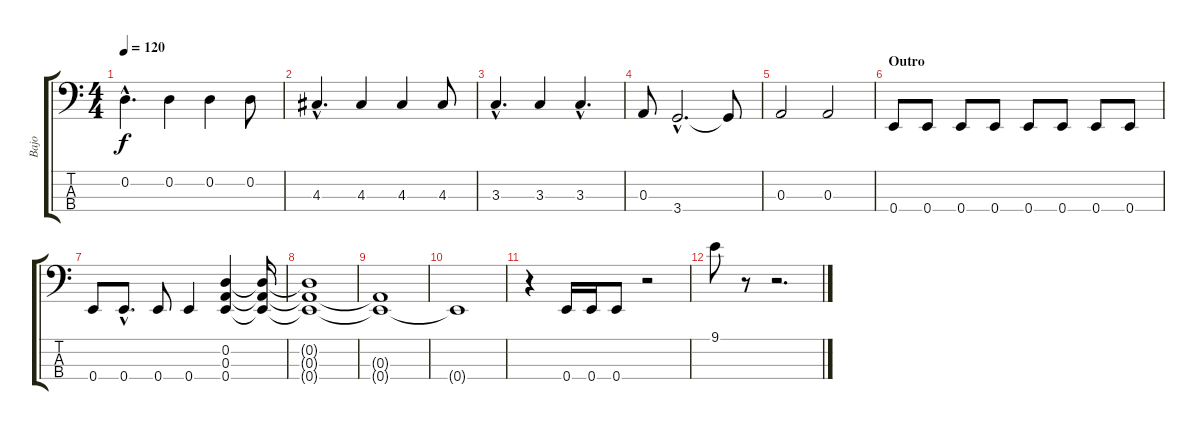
\track ("Bajo" "Bajo") {instrument electricbassfinger}
\staff {score tabs}
\tuning (G2 D2 A1 E1) {hide}
\ts (4 4)
\tempo 120
\clef f4
\ks c
0.2{hac}.4{d dy f} 0.2.4 0.2.4 0.2.8 |
4.3{hac}.4{d} 4.3.4 4.3.4 4.3.8 |
3.3{hac}.4{d} 3.3.4 3.3{hac}.4{d} |
0.3.8 3.4{hac}.2{d} 3.4{t}.8 |
0.3.2 0.3.2 |
\section ("" "Outro")
0.4.8 0.4.8 0.4.8 0.4.8 0.4.8 0.4.8 0.4.8 0.4.8 |
0.4.8 0.4{hac}.8{d} 0.4.8 0.4.4 (0.2 0.3 0.4).4 (0.2{t} 0.3{t} 0.4{t}).16 |
(0.2{t} 0.3{t} 0.4{t}).1 |
(0.3{t} 0.4{t}).1 |
0.4{t}.1 |
r.4 0.4.16 0.4.16 0.4.8 r.2 |
9.1.8 r.8 r.2{d}
